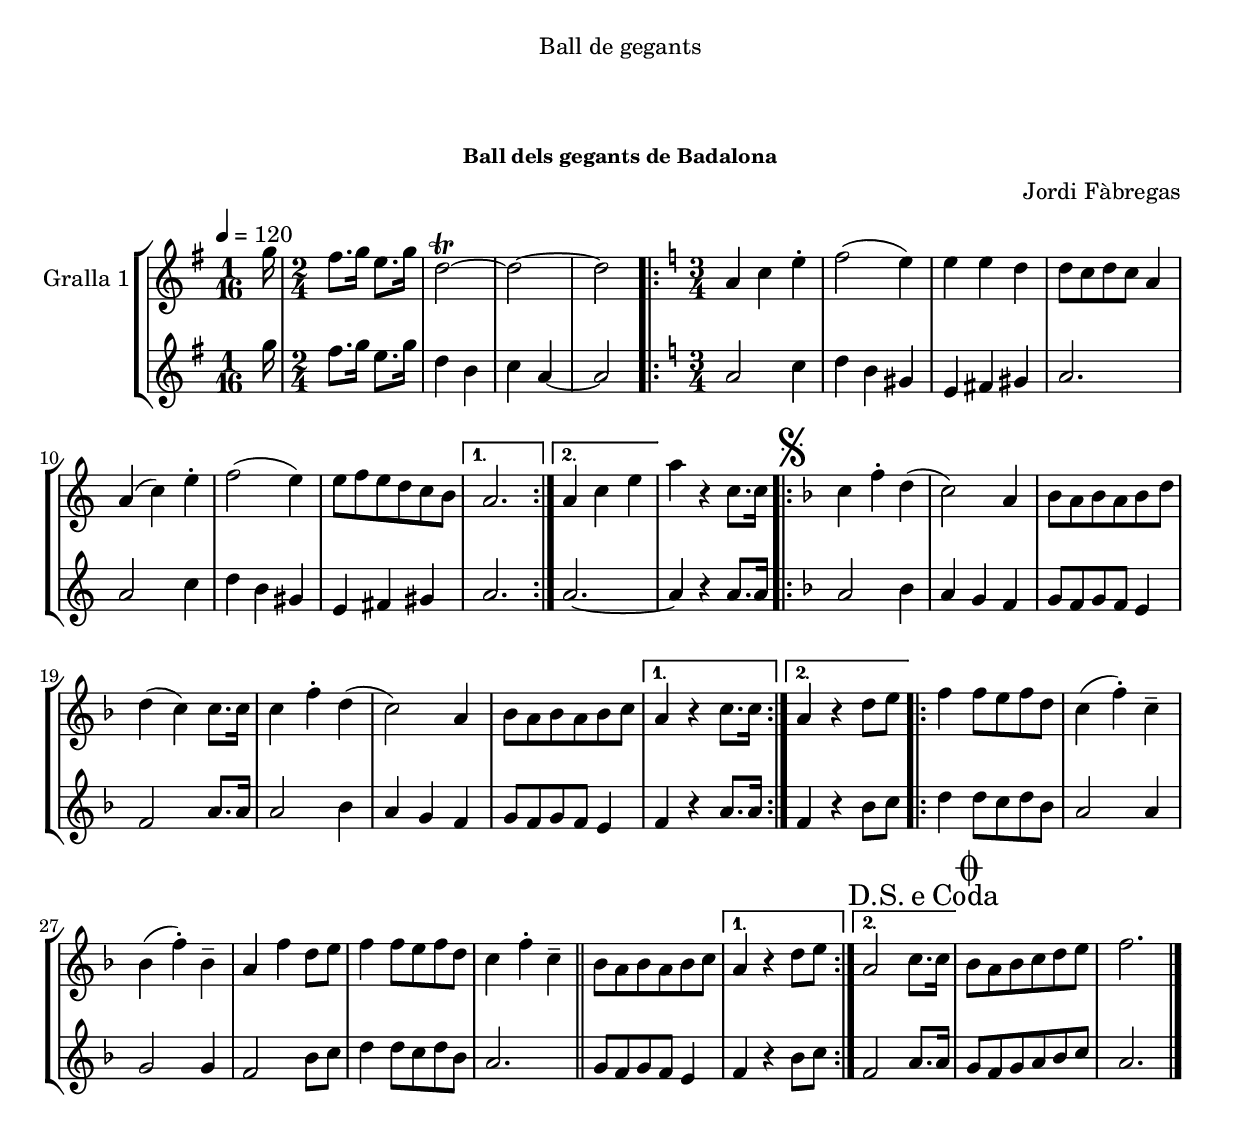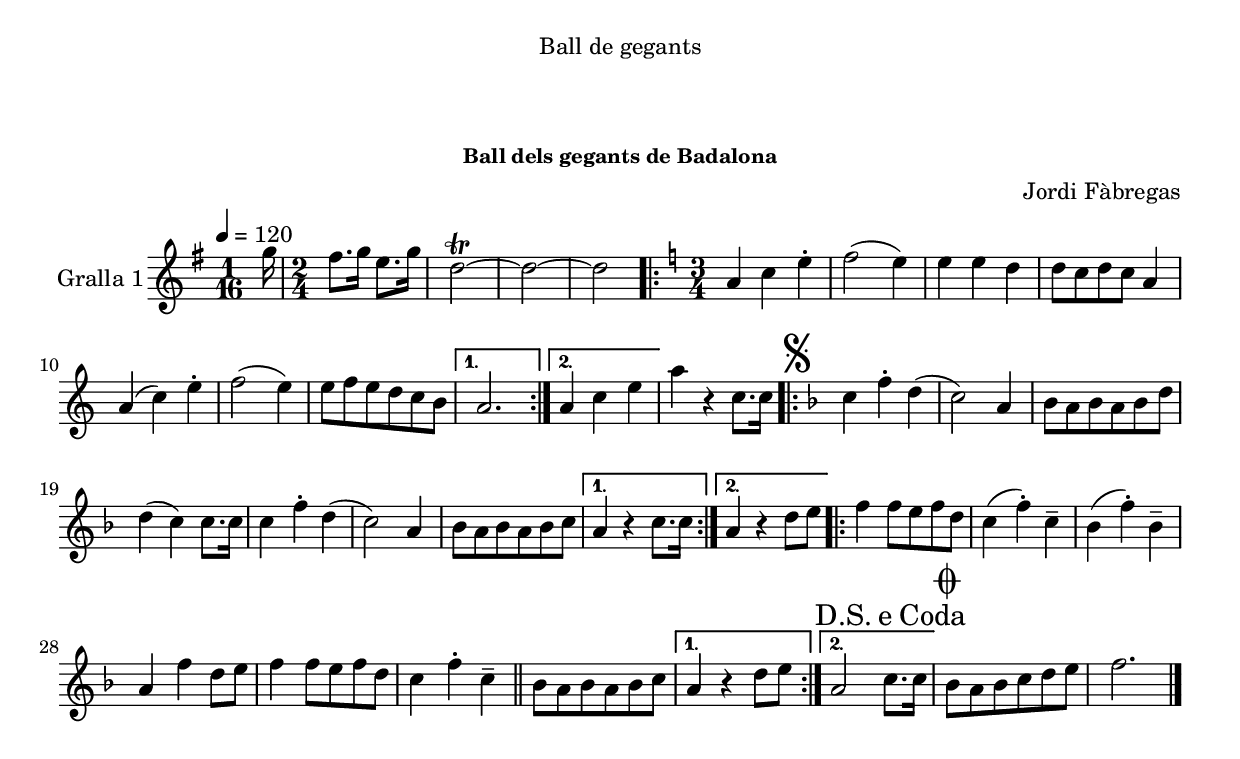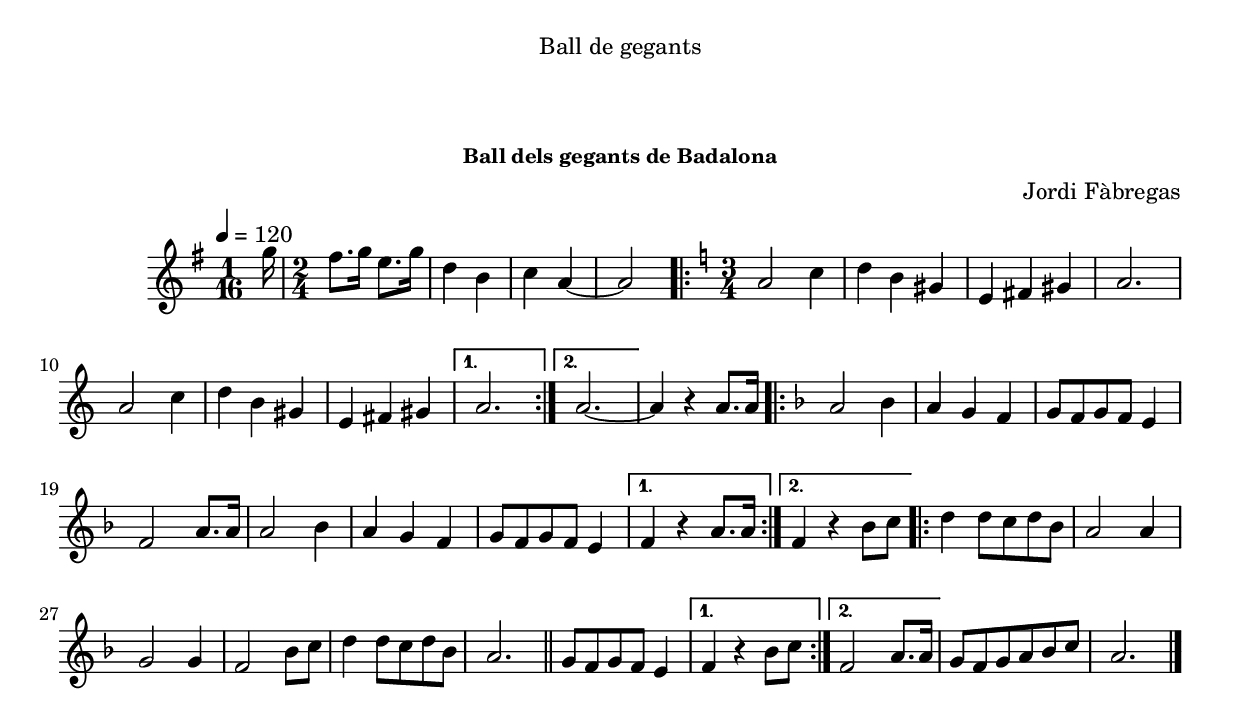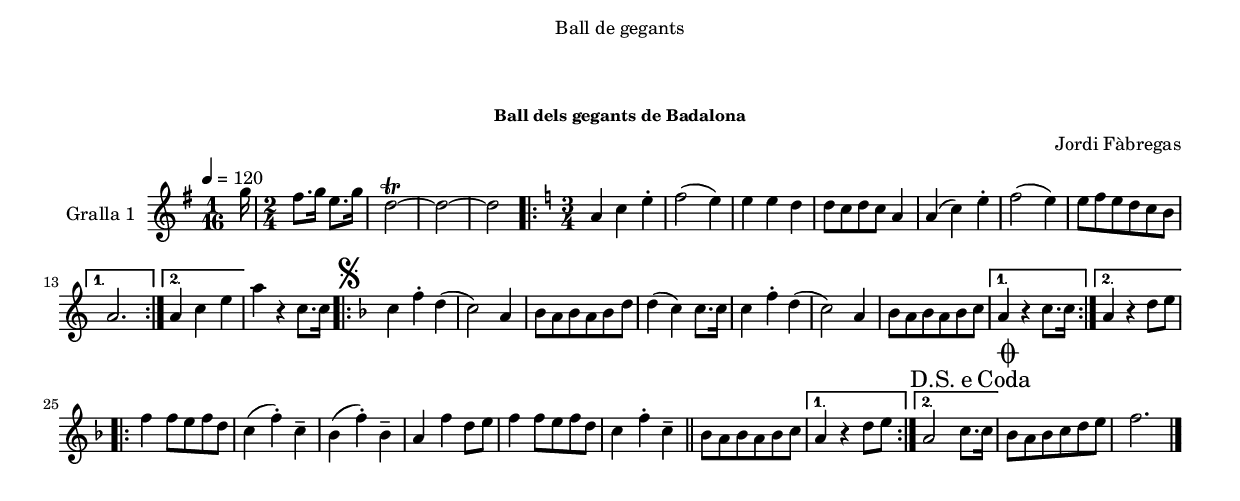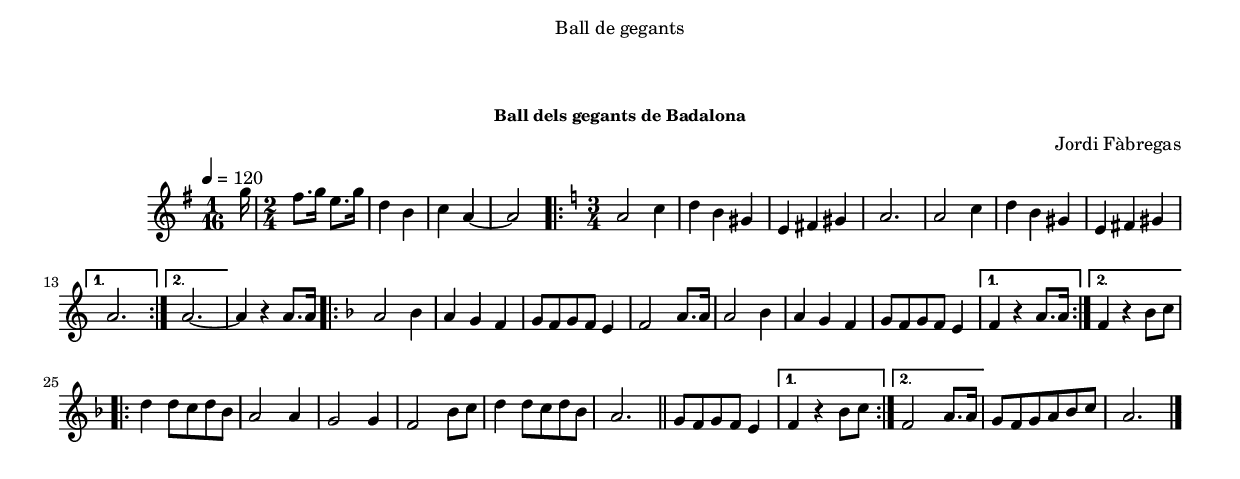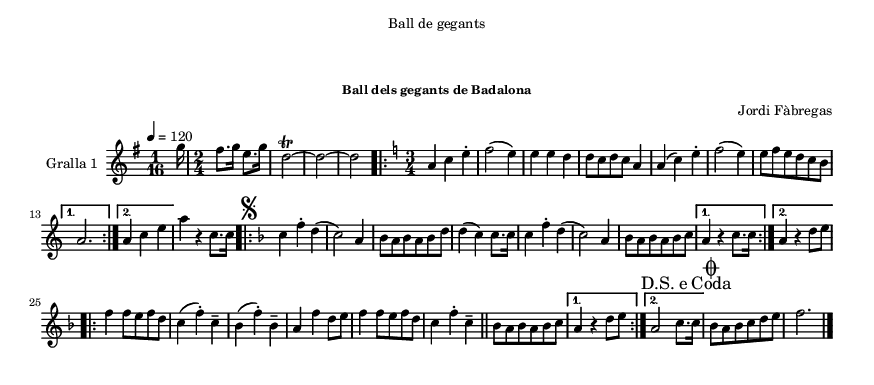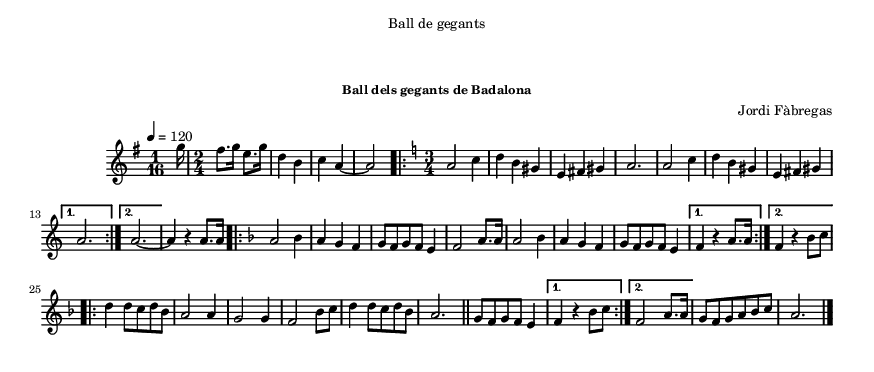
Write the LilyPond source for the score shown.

\version "2.16.0"

\header {
  dedication="Ball de gegants"
  title="                    "
  subtitle="              "
  subsubtitle="Ball dels gegants de Badalona"
  poet=""
  meter=""
  piece=""
  composer="Jordi Fàbregas"
  arranger=""
  opus=""
  instrument=""
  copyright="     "
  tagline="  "
}

liniaroAa =
\relative g''
{
  \tempo 4=120
  \clef treble
  \key g \major
  \time 1/16
  g16  |
  \time 2/4   fis8. g16 e8. g16  |
  d2\trill ~  |
  d2 ~  |
  %05
  d2  |
  \key c \major   \time 3/4   \repeat volta 2 { a4 c e-.   |
  f2 ( e4 )  |
  e4 e d  |
  d8 c d c a4  |
  %10
  a4 ( c ) e-.  |
  f2 ( e4 )  |
  e8 f e d c b }
  \alternative { { a2. }
  { a4 c e } }
  %15
  a4 r c,8. c16  |
  \key f \major   \repeat volta 2 { \mark \markup {\musicglyph #"scripts.segno"} c4 f-. d (  |
  c2 ) a4  |
  bes8 a bes a bes d  |
  d4 ( c ) c8. c16  |
  %20
  c4 f-. d (  |
  c2 ) a4  |
  bes8 a bes a bes c }
  \alternative { { a4 r c8. c16 }
  { a4 r d8 e } }
  %25
  \repeat volta 2 { f4 f8 e f d  |
  c4 ( f-. ) c--  |
  bes4 ( f'-. ) bes,--  |
  a4 f' d8 e  |
  f4 f8 e f d  |
  %30
   c4 f-. c--   \bar "||"
  bes8 a bes a bes c }
  \alternative { { a4 r d8 e }
  { \mark \markup {D.S. e Coda} a,2 c8. c16 } }
  \mark \markup {\musicglyph #"scripts.coda"} bes8 a bes c d e  |
  %35
  f2.  \bar "|."
}

liniaroAb =
\relative g''
{
  \tempo 4=120
  \clef treble
  \key g \major
  \time 1/16
  g16  |
  \time 2/4   fis8. g16 e8. g16  |
  d4 b  |
  c4 a ~  |
  %05
  a2  |
  \key c \major   \time 3/4   \repeat volta 2 { a2 c4  |
  d4 b gis  |
  e4 fis gis  |
  a2.  |
  %10
  a2 c4  |
  d4 b gis  |
  e4 fis gis }
  \alternative { { a2. }
  { a2. ~ } }
  %15
  a4 r a8. a16  |
  \key f \major   \repeat volta 2 { a2 bes4  |
  a4 g f  |
  g8 f g f e4  |
  f2 a8. a16  |
  %20
  a2 bes4  |
  a4 g f  |
  g8 f g f e4 }
  \alternative { { f4 r a8. a16 }
  { f4 r bes8 c } }
  %25
  \repeat volta 2 { d4 d8 c d bes  |
  a2 a4  |
  g2 g4  |
  f2 bes8 c  |
  d4 d8 c d bes  |
  %30
  a2.  \bar "||"
  g8 f g f e4 }
  \alternative { { f4 r bes8 c }
  { f,2 a8. a16 } }
  g8 f g a bes c  |
  %35
  a2.  \bar "|."
}

\book {

\paper {
  print-page-number = false
  #(set-paper-size "a4")
  #(layout-set-staff-size 20)
}

\bookpart {
  \score {
    \new StaffGroup {
      \override Score.RehearsalMark #'self-alignment-X = #LEFT
      <<
        \new Staff \with {instrumentName = #"Gralla 1" } \liniaroAa
        \new Staff \with {instrumentName = #"" } \liniaroAb
      >>
    }
    \layout {}
  }\score { \unfoldRepeats
    \new StaffGroup {
      \override Score.RehearsalMark #'self-alignment-X = #LEFT
      <<
        \new Staff \with {instrumentName = #"Gralla 1" } \liniaroAa
        \new Staff \with {instrumentName = #"" } \liniaroAb
      >>
    }
    \midi {}
  }
}

\bookpart {
  \header {}
  \score {
    \new StaffGroup {
      \override Score.RehearsalMark #'self-alignment-X = #LEFT
      <<
        \new Staff \with {instrumentName = #"Gralla 1" } \liniaroAa
      >>
    }
    \layout {}
  }\score { \unfoldRepeats
    \new StaffGroup {
      \override Score.RehearsalMark #'self-alignment-X = #LEFT
      <<
        \new Staff \with {instrumentName = #"Gralla 1" } \liniaroAa
      >>
    }
    \midi {}
  }
}

\bookpart {
  \header {}
  \score {
    \new StaffGroup {
      \override Score.RehearsalMark #'self-alignment-X = #LEFT
      <<
        \new Staff \with {instrumentName = #"" } \liniaroAb
      >>
    }
    \layout {}
  }\score { \unfoldRepeats
    \new StaffGroup {
      \override Score.RehearsalMark #'self-alignment-X = #LEFT
      <<
        \new Staff \with {instrumentName = #"" } \liniaroAb
      >>
    }
    \midi {}
  }
}

}

\book {

\paper {
  print-page-number = false
  #(set-paper-size "a5landscape")
  #(layout-set-staff-size 16)
}

\bookpart {
  \header {}
  \score {
    \new StaffGroup {
      \override Score.RehearsalMark #'self-alignment-X = #LEFT
      <<
        \new Staff \with {instrumentName = #"Gralla 1" } \liniaroAa
      >>
    }
    \layout {}
  }
}

\bookpart {
  \header {}
  \score {
    \new StaffGroup {
      \override Score.RehearsalMark #'self-alignment-X = #LEFT
      <<
        \new Staff \with {instrumentName = #"" } \liniaroAb
      >>
    }
    \layout {}
  }
}

}

\book {

\paper {
  print-page-number = false
  #(set-paper-size "a6landscape")
  #(layout-set-staff-size 12)
}

\bookpart {
  \header {}
  \score {
    \new StaffGroup {
      \override Score.RehearsalMark #'self-alignment-X = #LEFT
      <<
        \new Staff \with {instrumentName = #"Gralla 1" } \liniaroAa
      >>
    }
    \layout {}
  }
}

\bookpart {
  \header {}
  \score {
    \new StaffGroup {
      \override Score.RehearsalMark #'self-alignment-X = #LEFT
      <<
        \new Staff \with {instrumentName = #"" } \liniaroAb
      >>
    }
    \layout {}
  }
}

}

